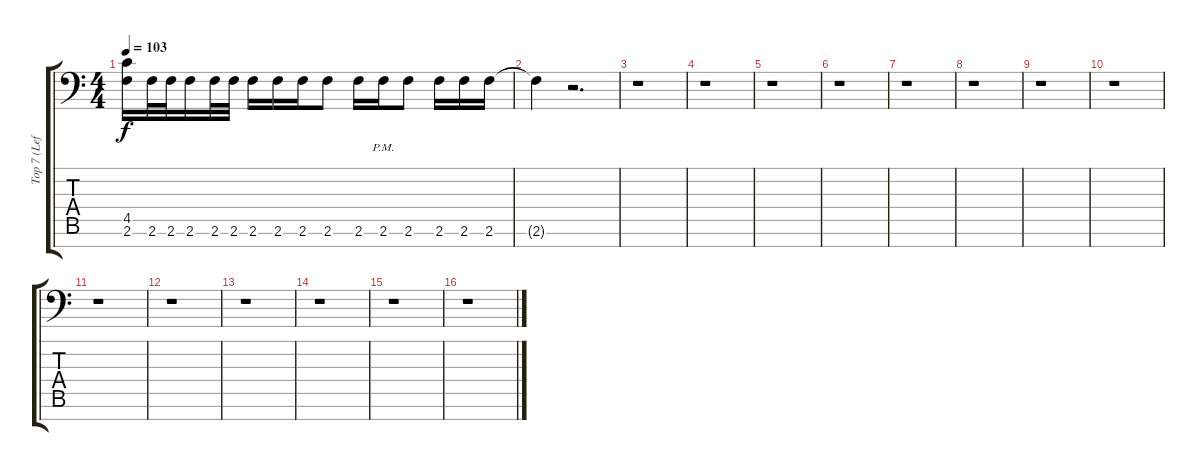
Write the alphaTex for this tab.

\track ("Top 7 (Left Guitar)" "Top 7 (Lef") {instrument distortionguitar}
\staff {score tabs}
\tuning (Eb4 Bb3 Gb3 Db3 Ab2 Eb2 Bb1) {hide}
\ts (4 4)
\tempo 103
\clef f4
\ks c
(4.5{t} 2.6{t}).16{dy f} 2.6.32 2.6.32 2.6.16 2.6.32 2.6.32 2.6.16 2.6.16 2.6.16 2.6.8 2.6.16 2.6{pm}.16 2.6.8 2.6.16 2.6.16 2.6.16{volume 0} |
2.6{t}.4 r.2{d} |
r.1 |
r.1 |
r.1 |
r.1 |
r.1 |
r.1 |
r.1 |
r.1 |
r.1 |
r.1 |
r.1 |
r.1 |
r.1 |
r.1
